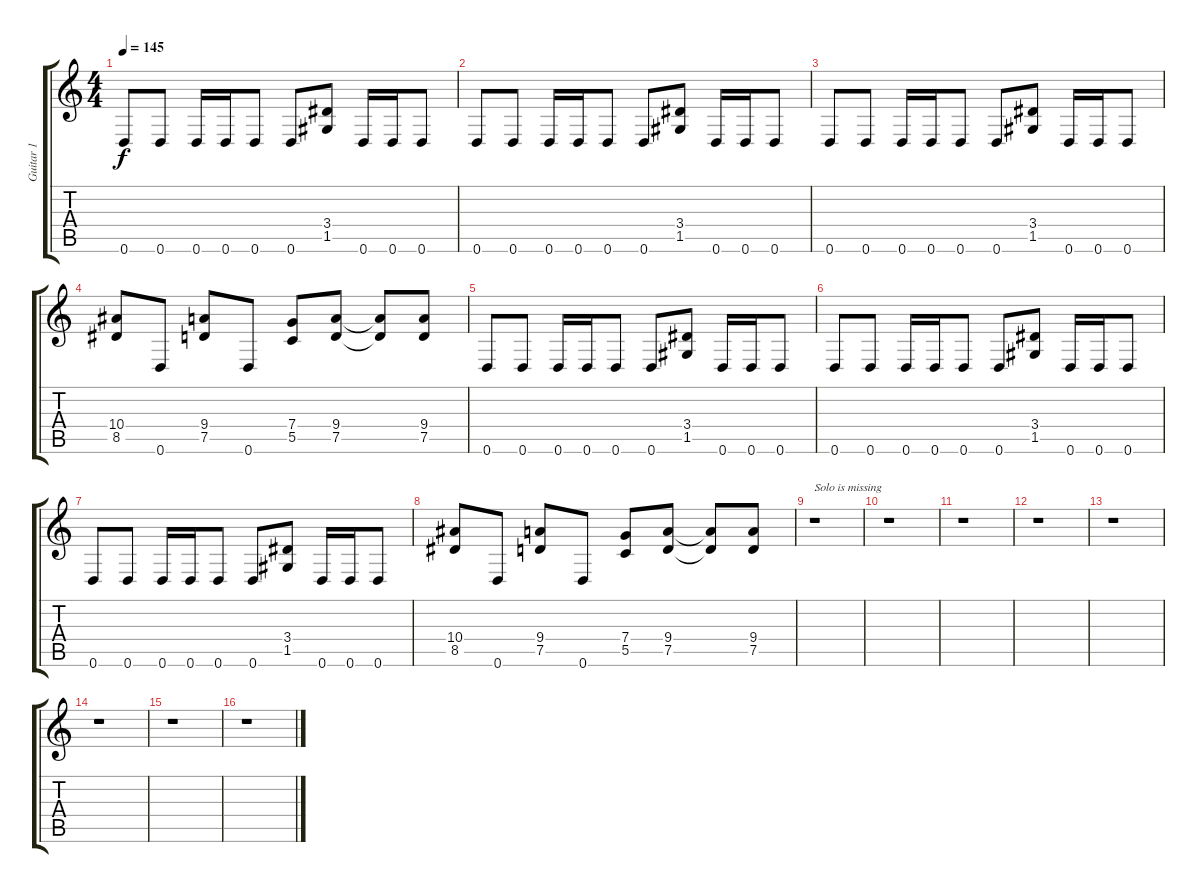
\track ("Guitar 1" "Guitar 1") {instrument distortionguitar}
\staff {score tabs}
\tuning (D4 A3 F3 C3 G2 D2) {hide}
\ts (4 4)
\tempo 145
\clef g2
\ks c
0.6.8{dy f} 0.6.8 0.6.16 0.6.16 0.6.8 0.6.8 (3.4 1.5).8 0.6.16 0.6.16 0.6.8 |
0.6.8 0.6.8 0.6.16 0.6.16 0.6.8 0.6.8 (3.4 1.5).8 0.6.16 0.6.16 0.6.8 |
0.6.8 0.6.8 0.6.16 0.6.16 0.6.8 0.6.8 (3.4 1.5).8 0.6.16 0.6.16 0.6.8 |
(10.4 8.5).8 0.6.8 (9.4 7.5).8 0.6.8 (7.4 5.5).8 (9.4 7.5).8 (9.4{t} 7.5{t}).8 (9.4 7.5).8 |
0.6.8 0.6.8 0.6.16 0.6.16 0.6.8 0.6.8 (3.4 1.5).8 0.6.16 0.6.16 0.6.8 |
0.6.8 0.6.8 0.6.16 0.6.16 0.6.8 0.6.8 (3.4 1.5).8 0.6.16 0.6.16 0.6.8 |
0.6.8 0.6.8 0.6.16 0.6.16 0.6.8 0.6.8 (3.4 1.5).8 0.6.16 0.6.16 0.6.8 |
(10.4 8.5).8 0.6.8 (9.4 7.5).8 0.6.8 (7.4 5.5).8 (9.4 7.5).8 (9.4{t} 7.5{t}).8 (9.4 7.5).8 |
r.1{txt "Solo is missing"} |
r.1 |
r.1 |
r.1 |
r.1 |
r.1 |
r.1 |
r.1
